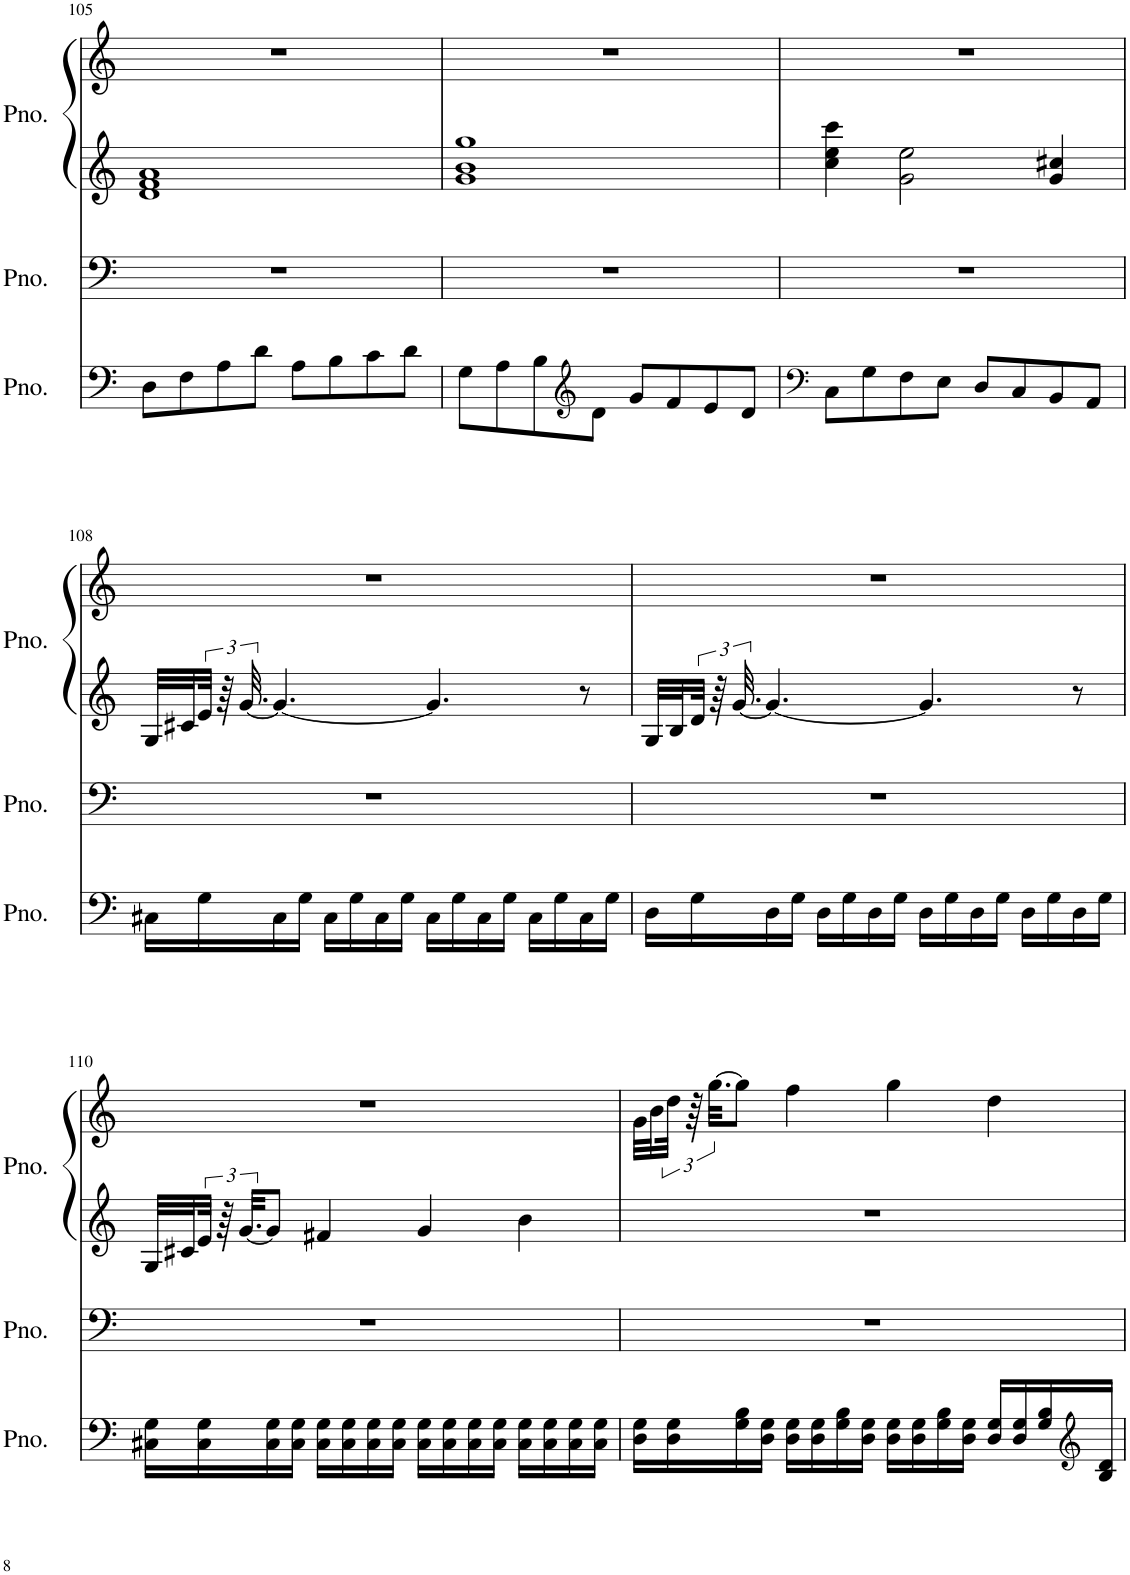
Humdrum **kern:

**kern	**kern	**kern	**kern
*part3	*part2	*part1	*part1
*staff4	*staff3	*staff2	*staff1
*I"Piano	*I"Piano	*I"Piano	*
*I'Pno.	*I'Pno.	*I'Pno.	*
!!LO:PB:g=z
*clefF4	*clefF4	*clefG2	*clefG2
*k[]	*k[]	*k[]	*k[]
*M4/4	*M4/4	*M4/4	*M4/4
=105	=105	=105	=105
8D\L	1r	1d 1f 1a	1r
8F\	.	.	.
8A\	.	.	.
8d\J	.	.	.
8A\L	.	.	.
8B\	.	.	.
8c\	.	.	.
8d\J	.	.	.
=106	=106	=106	=106
8G\L	1r	1g 1b 1gg	1r
8A\	.	.	.
8B\	.	.	.
*clefG2	*	*	*
8d\J	.	.	.
8g/L	.	.	.
8f/	.	.	.
8e/	.	.	.
8d/J	.	.	.
=107	=107	=107	=107
*clefF4	*	*	*
8C\L	1r	4cc\ 4ee\ 4ccc\	1r
8G\	.	.	.
8F\	.	2g\ 2ee\	.
8E\J	.	.	.
8D/L	.	.	.
8C/	.	.	.
8BB/	.	4g/ 4cc#X/	.
8AA/J	.	.	.
!!LO:LB:g=z
=108	=108	=108	=108
16C#X\LL	1r	32G/LLL	1r
.	.	32c#X/	.
16G\	.	48e/JJJ	.
.	.	96r	.
.	.	[48.g/	.
16C#\	.	4.g/_	.
16G\JJ	.	.	.
16C#\LL	.	.	.
16G\	.	.	.
16C#\	.	.	.
16G\JJ	.	.	.
16C#\LL	.	4.g/]	.
16G\	.	.	.
16C#\	.	.	.
16G\JJ	.	.	.
16C#\LL	.	.	.
16G\	.	.	.
16C#\	.	8r	.
16G\JJ	.	.	.
=109	=109	=109	=109
16D\LL	1r	32G/LLL	1r
.	.	32B/	.
16G\	.	48d/JJJ	.
.	.	96r	.
.	.	[48.g/	.
16D\	.	4.g/_	.
16G\JJ	.	.	.
16D\LL	.	.	.
16G\	.	.	.
16D\	.	.	.
16G\JJ	.	.	.
16D\LL	.	4.g/]	.
16G\	.	.	.
16D\	.	.	.
16G\JJ	.	.	.
16D\LL	.	.	.
16G\	.	.	.
16D\	.	8r	.
16G\JJ	.	.	.
!!LO:LB:g=z
=110	=110	=110	=110
16C#X\ 16G\LL	1r	32G/LLL	1r
.	.	32c#X/	.
16C#\ 16G\	.	48e/JJJ	.
.	.	96r	.
.	.	[48.g/KKL	.
16C#\ 16G\	.	8g/J]	.
16C#\ 16G\JJ	.	.	.
16C#\ 16G\LL	.	4f#X/	.
16C#\ 16G\	.	.	.
16C#\ 16G\	.	.	.
16C#\ 16G\JJ	.	.	.
16C#\ 16G\LL	.	4g/	.
16C#\ 16G\	.	.	.
16C#\ 16G\	.	.	.
16C#\ 16G\JJ	.	.	.
16C#\ 16G\LL	.	4b\	.
16C#\ 16G\	.	.	.
16C#\ 16G\	.	.	.
16C#\ 16G\JJ	.	.	.
=111	=111	=111	=111
16D\ 16G\LL	1r	1r	32g\LLL
.	.	.	32b\
16D\ 16G\	.	.	48dd\JJJ
.	.	.	96r
.	.	.	[48.gg\KKL
16G\ 16B\	.	.	8gg\J]
16D\ 16G\JJ	.	.	.
16D\ 16G\LL	.	.	4ff\
16D\ 16G\	.	.	.
16G\ 16B\	.	.	.
16D\ 16G\JJ	.	.	.
16D\ 16G\LL	.	.	4gg\
16D\ 16G\	.	.	.
16G\ 16B\	.	.	.
16D\ 16G\JJ	.	.	.
16D/ 16G/LL	.	.	4dd\
16D/ 16G/	.	.	.
16G/ 16B/	.	.	.
*clefG2	*	*	*
16B/ 16d/JJ	.	.	.
=	=	=	=
*-	*-	*-	*-
